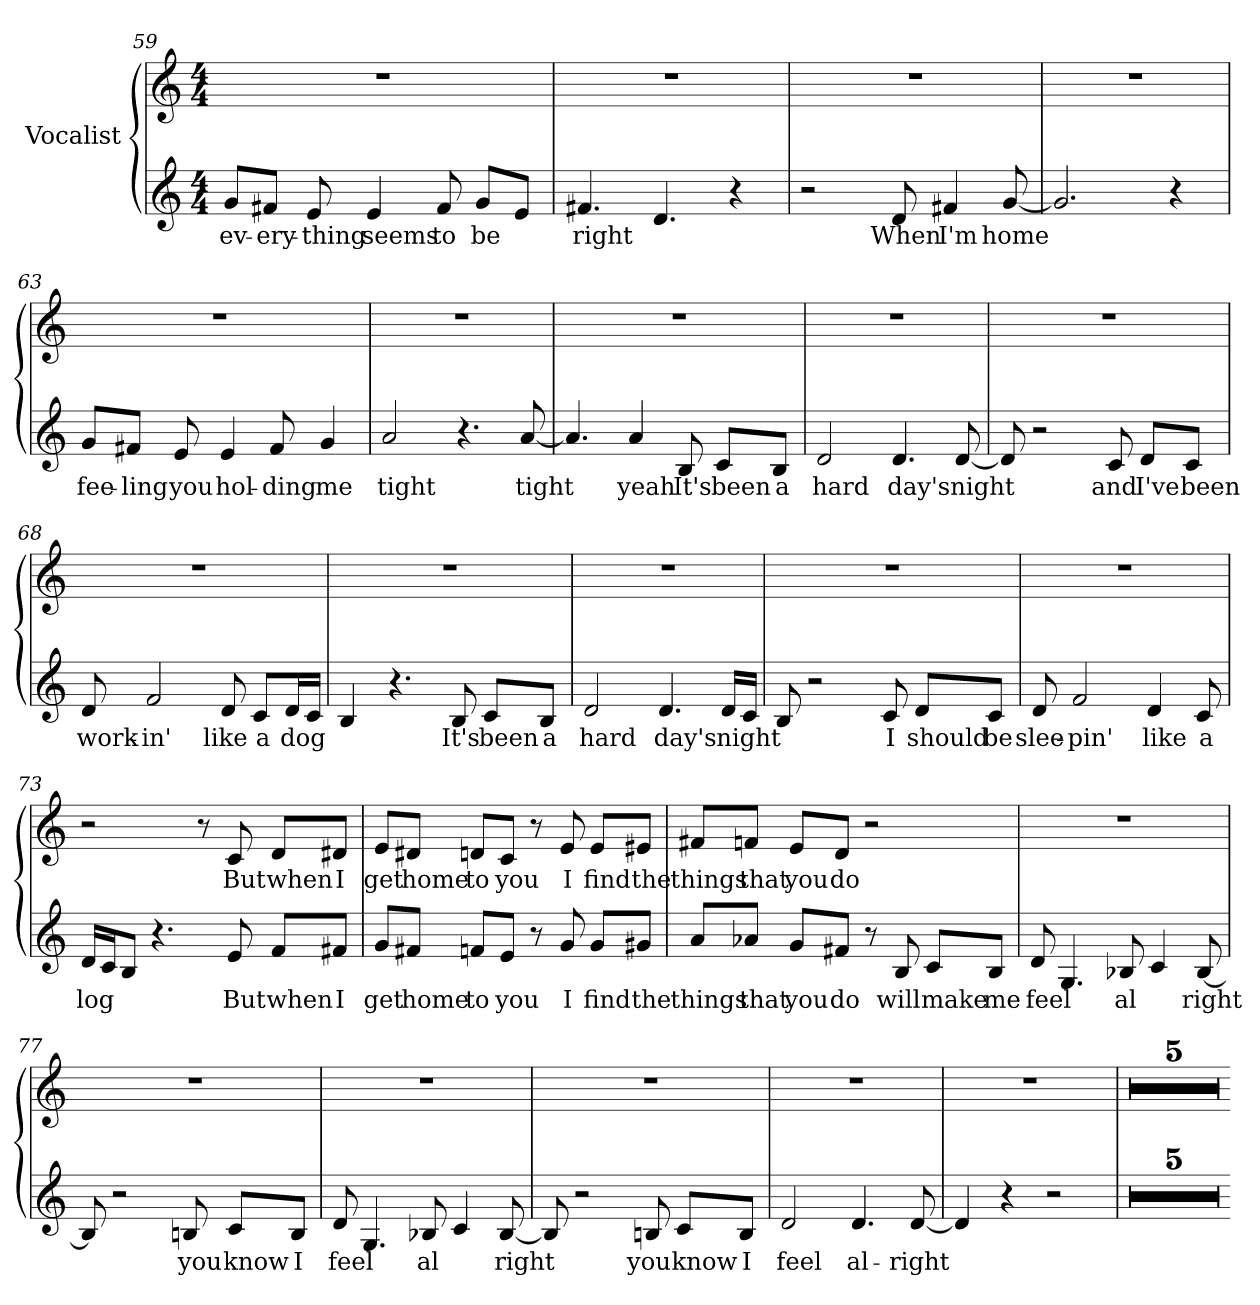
**kern	**text	**kern	**text
*part1	*part1	*part1	*part1
*staff2	*staff2	*staff1	*staff1
*I"Vocalist	*	*	*
*clefG2	*	*clefG2	*
*M4/4	*	*M4/4	*
=59	=59	=59	=59
8g/L	ev-	1r	.
8f#X/J	-ery-	.	.
8e	-thing	.	.
4e	seems	.	.
8f#	to	.	.
8g/L	be	.	.
8e/J	_	.	.
=60	=60	=60	=60
4.f#X	right	1r	.
4.d	_	.	.
4r	.	.	.
=61	=61	=61	=61
2r	.	1r	.
8d	When	.	.
4f#X	I'm	.	.
[8g	home	.	.
=62	=62	=62	=62
2.g]	_	1r	.
4r	.	.	.
=63	=63	=63	=63
8g/L	fee-	1r	.
8f#X/J	-ling	.	.
8e	you	.	.
4e	hol-	.	.
8f#	-ding	.	.
4g	me	.	.
=64	=64	=64	=64
2a	tight	1r	.
4.r	.	.	.
[8a	tight	.	.
=65	=65	=65	=65
4.a]	_	1r	.
4a	yeah	.	.
8B	It's	.	.
8c/L	been	.	.
8B/J	a	.	.
=66	=66	=66	=66
2d	hard	1r	.
4.d	day's	.	.
[8d	night	.	.
=67	=67	=67	=67
8d]	_	1r	.
2r	.	.	.
8c	and	.	.
8d/L	I've	.	.
8c/J	been	.	.
=68	=68	=68	=68
8d	work-	1r	.
2f	-in'	.	.
8d	like	.	.
8c/L	a	.	.
16d/L	dog	.	.
16c/JJ	_	.	.
=69	=69	=69	=69
4B	_	1r	.
4.r	.	.	.
8B	It's	.	.
8c/L	been	.	.
8B/J	a	.	.
=70	=70	=70	=70
2d	hard	1r	.
4.d	day's	.	.
16d/LL	night	.	.
16c/JJ	_	.	.
=71	=71	=71	=71
8B	_	1r	.
2r	.	.	.
8c	I	.	.
8d/L	should	.	.
8c/J	be	.	.
=72	=72	=72	=72
8d	slee-	1r	.
2f	-pin'	.	.
4d	like	.	.
8c	a	.	.
=73	=73	=73	=73
16d/LL	log	2r	.
16c/J	_	.	.
8B/J	_	.	.
4.r	.	.	.
.	.	8r	.
8e	But	8c	But
8f/L	when	8d/L	when
8f#X/J	I	8d#X/J	I
=74	=74	=74	=74
8g/L	get	8e/L	get
8f#X/J	home	8d#X/J	home
8fn/L	to	8dn/L	to
8e/J	you	8c/J	you
8r	.	8r	.
8g	I	8e	I
8g/L	find	8e/L	find
8g#X/J	the	8e#X/J	the
=75	=75	=75	=75
8a/L	things	8f#X/L	things
8a-X/J	that	8fn/J	that
8g/L	you	8e/L	you
8f#X/J	do	8d/J	do
8r	.	2r	.
8B	will	.	.
8c/L	make	.	.
8B/J	me	.	.
=76	=76	=76	=76
8d	feel	1r	.
4.G	_	.	.
8B-X	al-	.	.
4c	_	.	.
[8B-	-right	.	.
=77	=77	=77	=77
8B-]	_	1r	.
2r	.	.	.
8Bn	you	.	.
8c/L	know	.	.
8B/J	I	.	.
=78	=78	=78	=78
8d	feel	1r	.
4.G	_	.	.
8B-X	al-	.	.
4c	_	.	.
[8B-	-right	.	.
=79	=79	=79	=79
8B-]	_	1r	.
2r	.	.	.
8Bn	you	.	.
8c/L	know	.	.
8B/J	I	.	.
=80	=80	=80	=80
2d	feel	1r	.
4.d	al-	.	.
[8d	-right	.	.
=81	=81	=81	=81
4d]	_	1r	.
4r	.	.	.
2r	.	.	.
=82	=82	=82	=82
1r	.	1r	.
=83	=83	=83	=83
1r	.	1r	.
=84	=84	=84	=84
1r	.	1r	.
=85	=85	=85	=85
1r	.	1r	.
=86	=86	=86	=86
1r	.	1r	.
=-	=-	=-	=-
*-	*-	*-	*-
